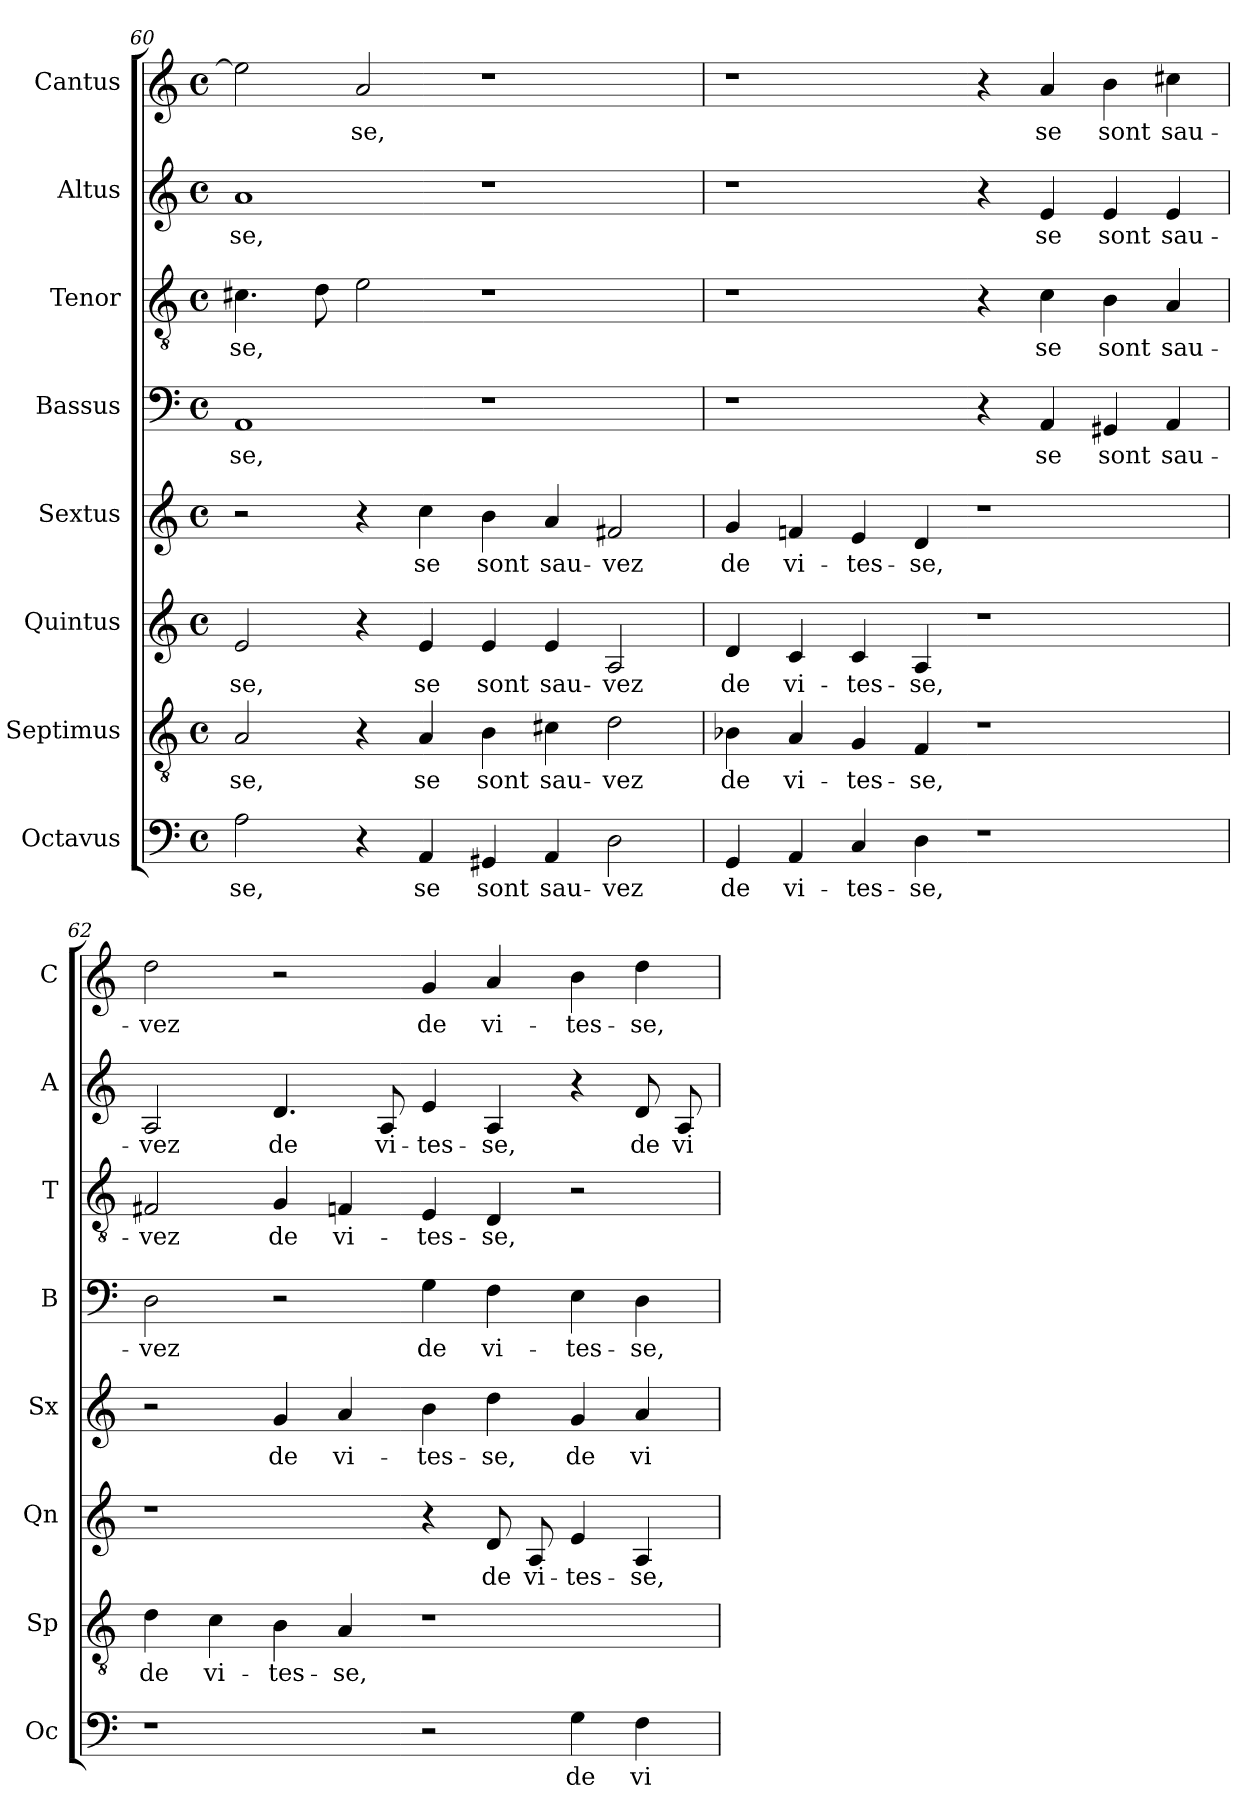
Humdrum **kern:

**kern	**text	**kern	**text	**kern	**text	**kern	**text	**kern	**text	**kern	**text	**kern	**text	**kern	**text
*part8	*part8	*part7	*part7	*part6	*part6	*part5	*part5	*part4	*part4	*part3	*part3	*part2	*part2	*part1	*part1
*staff8	*staff8	*staff7	*staff7	*staff6	*staff6	*staff5	*staff5	*staff4	*staff4	*staff3	*staff3	*staff2	*staff2	*staff1	*staff1
*I"Octavus	*	*I"Septimus	*	*I"Quintus	*	*I"Sextus	*	*I"Bassus	*	*I"Tenor	*	*I"Altus	*	*I"Cantus	*
*I'Oc	*	*I'Sp	*	*I'Qn	*	*I'Sx	*	*I'B	*	*I'T	*	*I'A	*	*I'C	*
*clefF4	*	*clefGv2	*	*clefG2	*	*clefG2	*	*clefF4	*	*clefGv2	*	*clefG2	*	*clefG2	*
*k[]	*	*k[]	*	*k[]	*	*k[]	*	*k[]	*	*k[]	*	*k[]	*	*k[]	*
*C:	*	*C:	*	*C:	*	*C:	*	*C:	*	*C:	*	*C:	*	*C:	*
*M4/4	*	*M4/4	*	*M4/4	*	*M4/4	*	*M4/4	*	*M4/4	*	*M4/4	*	*M4/4	*
*met(c)	*	*met(c)	*	*met(c)	*	*met(c)	*	*met(c)	*	*met(c)	*	*met(c)	*	*met(c)	*
=60	=60	=60	=60	=60	=60	=60	=60	=60	=60	=60	=60	=60	=60	=60	=60
!	!LO:LY:b	!	!LO:LY:b	!	!LO:LY:b	!	!	!	!LO:LY:b	!	!LO:LY:b	!	!LO:LY:b	!	!
2A\	-se,	2A/	-se,	2e/	-se,	2r	.	1AA	-se,	4.c#X\	-se,	1a	-se,	2ee\]	.
.	.	.	.	.	.	.	.	.	.	8d\	.	.	.	.	.
!	!	!	!	!	!	!	!	!	!	!	!	!	!	!	!LO:LY:b
4r	.	4r	.	4r	.	4r	.	.	.	2e\	.	.	.	2a/	-se,
!	!LO:LY:b	!	!LO:LY:b	!	!LO:LY:b	!	!LO:LY:b	!	!	!	!	!	!	!	!
4AA/	se	4A/	se	4e/	se	4cc\	se	.	.	.	.	.	.	.	.
!	!LO:LY:b	!	!LO:LY:b	!	!LO:LY:b	!	!LO:LY:b	!	!	!	!	!	!	!	!
4GG#X/	sont	4B\	sont	4e/	sont	4b\	sont	1r	.	1r	.	1r	.	1r	.
!	!LO:LY:b	!	!LO:LY:b	!	!LO:LY:b	!	!LO:LY:b	!	!	!	!	!	!	!	!
4AA/	sau-	4c#X\	sau-	4e/	sau-	4a/	sau-	.	.	.	.	.	.	.	.
!	!LO:LY:b	!	!LO:LY:b	!	!LO:LY:b	!	!LO:LY:b	!	!	!	!	!	!	!	!
2D\	-vez	2d\	-vez	2A/	-vez	2f#X/	-vez	.	.	.	.	.	.	.	.
=61	=61	=61	=61	=61	=61	=61	=61	=61	=61	=61	=61	=61	=61	=61	=61
!	!LO:LY:b	!	!LO:LY:b	!	!LO:LY:b	!	!LO:LY:b	!	!	!	!	!	!	!	!
4GG/	de	4B-X\	de	4d/	de	4g/	de	1r	.	1r	.	1r	.	1r	.
!	!LO:LY:b	!	!LO:LY:b	!	!LO:LY:b	!	!LO:LY:b	!	!	!	!	!	!	!	!
4AA/	vi-	4A/	vi-	4c/	vi-	4fni/	vi-	.	.	.	.	.	.	.	.
!	!LO:LY:b	!	!LO:LY:b	!	!LO:LY:b	!	!LO:LY:b	!	!	!	!	!	!	!	!
4C/	-tes-	4G/	-tes-	4c/	-tes-	4e/	-tes-	.	.	.	.	.	.	.	.
!	!LO:LY:b	!	!LO:LY:b	!	!LO:LY:b	!	!LO:LY:b	!	!	!	!	!	!	!	!
4D\	-se,	4F/	-se,	4A/	-se,	4d/	-se,	.	.	.	.	.	.	.	.
1r	.	1r	.	1r	.	1r	.	4r	.	4r	.	4r	.	4r	.
!	!	!	!	!	!	!	!	!	!LO:LY:b	!	!LO:LY:b	!	!LO:LY:b	!	!LO:LY:b
.	.	.	.	.	.	.	.	4AA/	se	4c\	se	4e/	se	4a/	se
!	!	!	!	!	!	!	!	!	!LO:LY:b	!	!LO:LY:b	!	!LO:LY:b	!	!LO:LY:b
.	.	.	.	.	.	.	.	4GG#X/	sont	4B\	sont	4e/	sont	4b\	sont
!	!	!	!	!	!	!	!	!	!LO:LY:b	!	!LO:LY:b	!	!LO:LY:b	!	!LO:LY:b
.	.	.	.	.	.	.	.	4AA/	sau-	4A/	sau-	4e/	sau-	4cc#X\	sau-
=62	=62	=62	=62	=62	=62	=62	=62	=62	=62	=62	=62	=62	=62	=62	=62
!	!	!	!LO:LY:b	!	!	!	!	!	!LO:LY:b	!	!LO:LY:b	!	!LO:LY:b	!	!LO:LY:b
1r	.	4d\	de	1r	.	2r	.	2D\	-vez	2F#X/	-vez	2A/	-vez	2dd\	-vez
!	!	!	!LO:LY:b	!	!	!	!	!	!	!	!	!	!	!	!
.	.	4c\	vi-	.	.	.	.	.	.	.	.	.	.	.	.
!	!	!	!LO:LY:b	!	!	!	!LO:LY:b	!	!	!	!LO:LY:b	!	!LO:LY:b	!	!
.	.	4B\	-tes-	.	.	4g/	de	2r	.	4G/	de	4.d/	de	2r	.
!	!	!	!LO:LY:b	!	!	!	!LO:LY:b	!	!	!	!LO:LY:b	!	!	!	!
.	.	4A/	-se,	.	.	4a/	vi-	.	.	4Fn/	vi-	.	.	.	.
!	!	!	!	!	!	!	!	!	!	!	!	!	!LO:LY:b	!	!
.	.	.	.	.	.	.	.	.	.	.	.	8A/	vi-	.	.
!	!	!	!	!	!	!	!LO:LY:b	!	!LO:LY:b	!	!LO:LY:b	!	!LO:LY:b	!	!LO:LY:b
2r	.	1r	.	4r	.	4b\	-tes-	4G\	de	4E/	-tes-	4e/	-tes-	4g/	de
!	!	!	!	!	!LO:LY:b	!	!LO:LY:b	!	!LO:LY:b	!	!LO:LY:b	!	!LO:LY:b	!	!LO:LY:b
.	.	.	.	8d/	de	4dd\	-se,	4F\	vi-	4D/	-se,	4A/	-se,	4a/	vi-
!	!	!	!	!	!LO:LY:b	!	!	!	!	!	!	!	!	!	!
.	.	.	.	8A/	vi-	.	.	.	.	.	.	.	.	.	.
!	!LO:LY:b	!	!	!	!LO:LY:b	!	!LO:LY:b	!	!LO:LY:b	!	!	!	!	!	!LO:LY:b
4G\	de	.	.	4e/	-tes-	4g/	de	4E\	-tes-	2r	.	4r	.	4b\	-tes-
!	!LO:LY:b	!	!	!	!LO:LY:b	!	!LO:LY:b	!	!LO:LY:b	!	!	!	!LO:LY:b	!	!LO:LY:b
4F\	vi-	.	.	4A/	-se,	4a/	vi-	4D\	-se,	.	.	8d/	de	4dd\	-se,
!	!	!	!	!	!	!	!	!	!	!	!	!	!LO:LY:b	!	!
.	.	.	.	.	.	.	.	.	.	.	.	8A/	vi-	.	.
=	=	=	=	=	=	=	=	=	=	=	=	=	=	=	=
*-	*-	*-	*-	*-	*-	*-	*-	*-	*-	*-	*-	*-	*-	*-	*-
